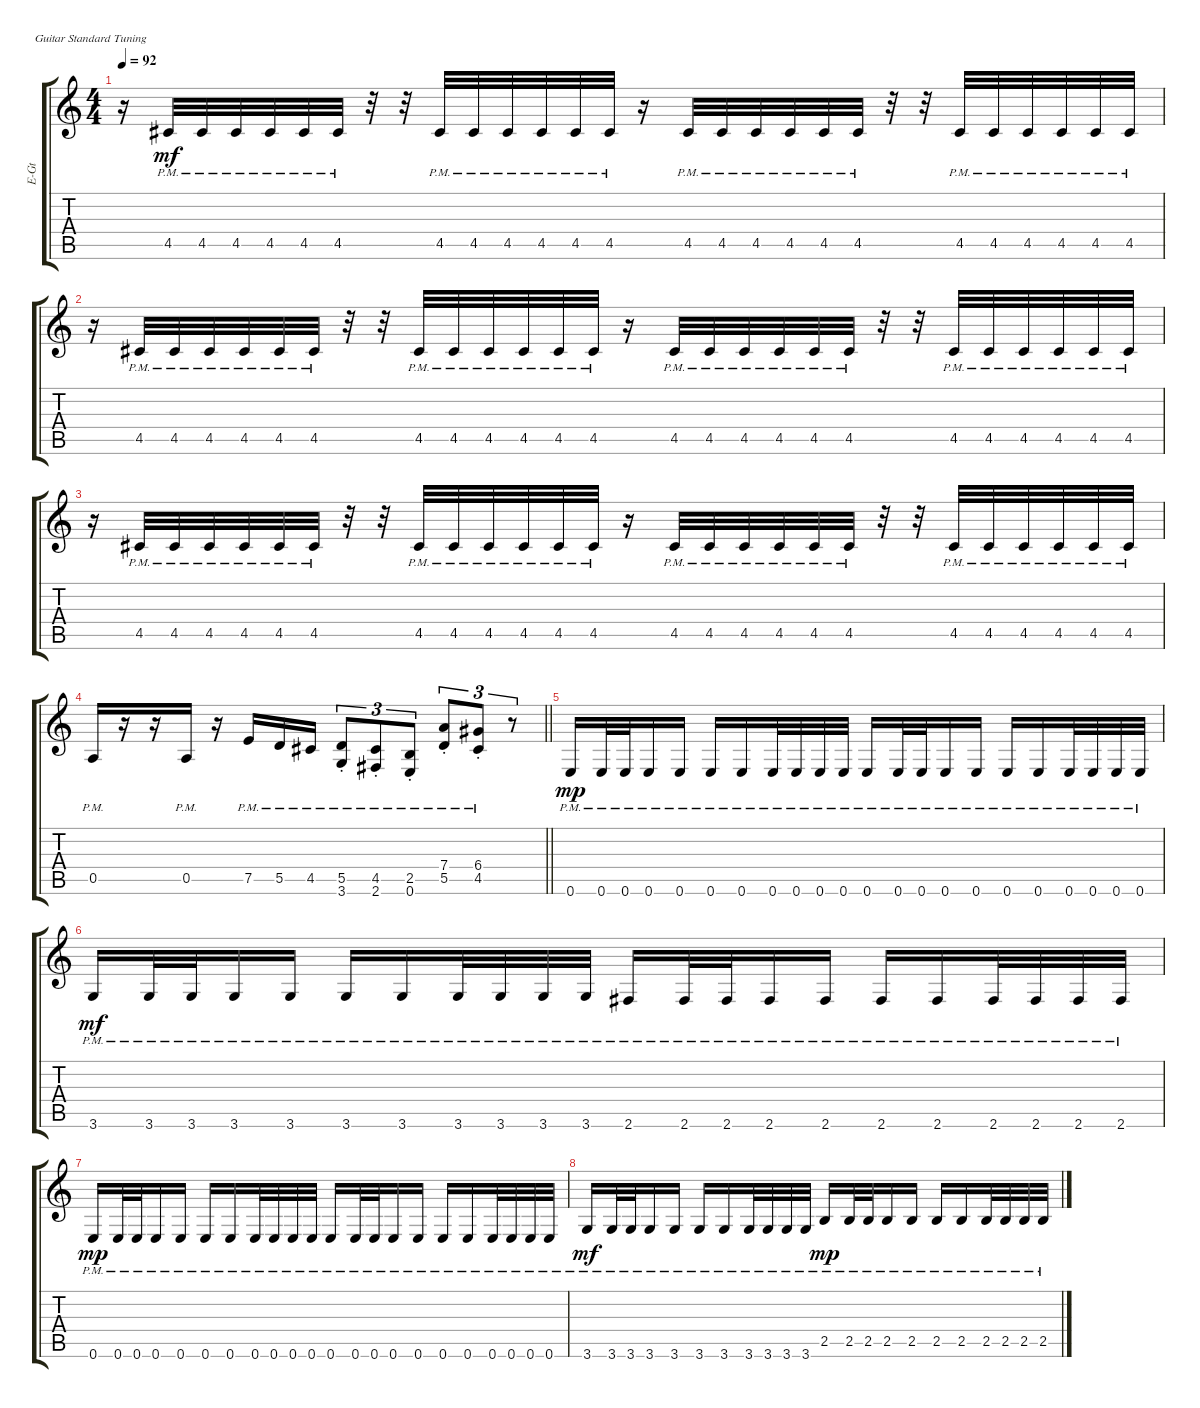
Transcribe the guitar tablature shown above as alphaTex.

\track ("Rhythm doubling" "E-Gt") {instrument distortionguitar}
\staff {score tabs}
\tuning (E4 B3 G3 D3 A2 E2)
\ts (4 4)
\tempo 92
\clef g2
\ks c
r.16{dy mp} 4.5{pm}.32{dy mf} 4.5{pm}.32 4.5{pm}.32 4.5{pm}.32 4.5{pm}.32 4.5{pm}.32 r.32 r.32 4.5{pm}.32 4.5{pm}.32 4.5{pm}.32 4.5{pm}.32 4.5{pm}.32 4.5{pm}.32 r.16 4.5{pm}.32 4.5{pm}.32 4.5{pm}.32 4.5{pm}.32 4.5{pm}.32 4.5{pm}.32 r.32 r.32 4.5{pm}.32 4.5{pm}.32 4.5{pm}.32 4.5{pm}.32 4.5{pm}.32 4.5{pm}.32 |
r.16 4.5{pm}.32 4.5{pm}.32 4.5{pm}.32 4.5{pm}.32 4.5{pm}.32 4.5{pm}.32 r.32 r.32 4.5{pm}.32 4.5{pm}.32 4.5{pm}.32 4.5{pm}.32 4.5{pm}.32 4.5{pm}.32 r.16 4.5{pm}.32 4.5{pm}.32 4.5{pm}.32 4.5{pm}.32 4.5{pm}.32 4.5{pm}.32 r.32 r.32 4.5{pm}.32 4.5{pm}.32 4.5{pm}.32 4.5{pm}.32 4.5{pm}.32 4.5{pm}.32 |
r.16 4.5{pm}.32 4.5{pm}.32 4.5{pm}.32 4.5{pm}.32 4.5{pm}.32 4.5{pm}.32 r.32 r.32 4.5{pm}.32 4.5{pm}.32 4.5{pm}.32 4.5{pm}.32 4.5{pm}.32 4.5{pm}.32 r.16 4.5{pm}.32 4.5{pm}.32 4.5{pm}.32 4.5{pm}.32 4.5{pm}.32 4.5{pm}.32 r.32 r.32 4.5{pm}.32 4.5{pm}.32 4.5{pm}.32 4.5{pm}.32 4.5{pm}.32 4.5{pm}.32 |
\barLineRight lightlight
0.5{pm}.16 r.16 r.16 0.5{pm}.16 r.16 7.5{pm}.16 5.5{pm}.16 4.5{pm}.16 (5.5{pm st} 3.6{pm}).8{tu (3 2)} (4.5{pm st} 2.6{pm}).8{tu (3 2)} (2.5{pm st} 0.6{pm}).8{tu (3 2)} (7.4{pm st} 5.5{pm}).8{tu (3 2)} (6.4{pm st} 4.5{pm}).8{tu (3 2)} r.8{tu (3 2)} |
0.6{pm}.16{dy mp} 0.6{pm}.32 0.6{pm}.32 0.6{pm}.16 0.6{pm}.16 0.6{pm}.16 0.6{pm}.16 0.6{pm}.32 0.6{pm}.32 0.6{pm}.32 0.6{pm}.32 0.6{pm}.16 0.6{pm}.32 0.6{pm}.32 0.6{pm}.16 0.6{pm}.16 0.6{pm}.16 0.6{pm}.16 0.6{pm}.32 0.6{pm}.32 0.6{pm}.32 0.6{pm}.32 |
3.6{pm}.16{dy mf} 3.6{pm}.32 3.6{pm}.32 3.6{pm}.16 3.6{pm}.16 3.6{pm}.16 3.6{pm}.16 3.6{pm}.32 3.6{pm}.32 3.6{pm}.32 3.6{pm}.32 2.6{pm}.16 2.6{pm}.32 2.6{pm}.32 2.6{pm}.16 2.6{pm}.16 2.6{pm}.16 2.6{pm}.16 2.6{pm}.32 2.6{pm}.32 2.6{pm}.32 2.6{pm}.32 |
0.6{pm}.16{dy mp} 0.6{pm}.32 0.6{pm}.32 0.6{pm}.16 0.6{pm}.16 0.6{pm}.16 0.6{pm}.16 0.6{pm}.32 0.6{pm}.32 0.6{pm}.32 0.6{pm}.32 0.6{pm}.16 0.6{pm}.32 0.6{pm}.32 0.6{pm}.16 0.6{pm}.16 0.6{pm}.16 0.6{pm}.16 0.6{pm}.32 0.6{pm}.32 0.6{pm}.32 0.6{pm}.32 |
3.6{pm}.16{dy mf} 3.6{pm}.32 3.6{pm}.32 3.6{pm}.16 3.6{pm}.16 3.6{pm}.16 3.6{pm}.16 3.6{pm}.32 3.6{pm}.32 3.6{pm}.32 3.6{pm}.32 2.5{pm}.16{dy mp} 2.5{pm}.32 2.5{pm}.32 2.5{pm}.16 2.5{pm}.16 2.5{pm}.16 2.5{pm}.16 2.5{pm}.32 2.5{pm}.32 2.5{pm}.32 2.5{pm}.32
